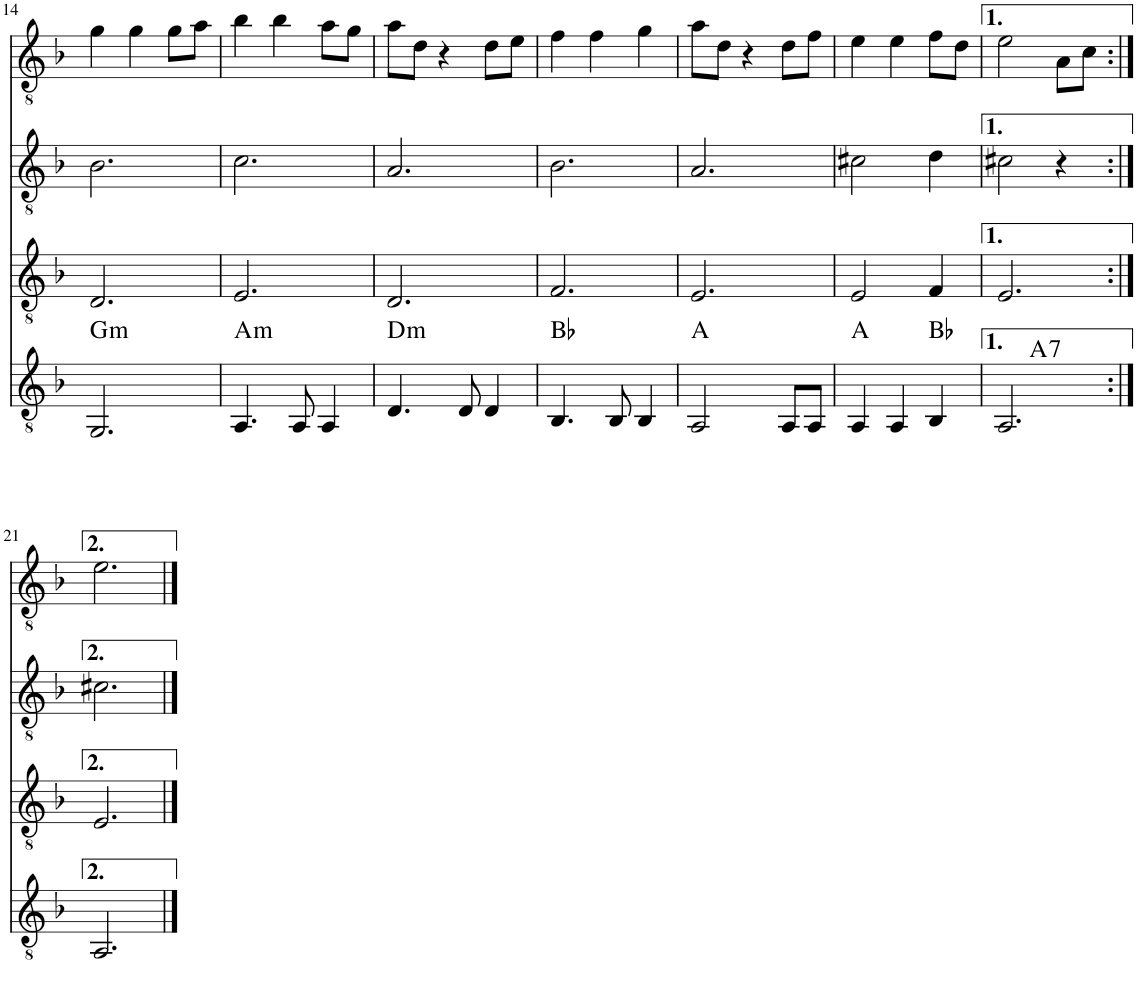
**kern	**harte	**kern	**kern	**kern
*part4	*part4	*part3	*part2	*part1
*staff4	*	*staff3	*staff2	*staff1
*I"Chitarra classica	*	*I"Chitarra classica	*I"Chitarra classica	*I"Chitarra classica
!!LO:PB:g=z
*clefGv2	*	*clefGv2	*clefGv2	*clefGv2
*k[b-]	*	*k[b-]	*k[b-]	*k[b-]
*M3/4	*	*M3/4	*M3/4	*M3/4
=14	=14	=14	=14	=14
!	!LO:H:kt=m	!	!	!
2.GG/	G:min	2.D/	2.B-\	4g\
.	.	.	.	4g\
.	.	.	.	8g\L
.	.	.	.	8a\J
=15	=15	=15	=15	=15
!	!LO:H:kt=m	!	!	!
4.AA/	A:min	2.E/	2.c\	4b-\
.	.	.	.	4b-\
8AA/	.	.	.	.
4AA/	.	.	.	8a\L
.	.	.	.	8g\J
=16	=16	=16	=16	=16
!	!LO:H:kt=m	!	!	!
4.D/	D:min	2.D/	2.A/	8a\L
.	.	.	.	8d\J
.	.	.	.	4r
8D/	.	.	.	.
4D/	.	.	.	8d\L
.	.	.	.	8e\J
=17	=17	=17	=17	=17
4.BB-/	Bb:maj	2.F/	2.B-\	4f\
.	.	.	.	4f\
8BB-/	.	.	.	.
4BB-/	.	.	.	4g\
=18	=18	=18	=18	=18
2AA/	A:maj	2.E/	2.A/	8a\L
.	.	.	.	8d\J
.	.	.	.	4r
8AA/L	.	.	.	8d\L
8AA/J	.	.	.	8f\J
=19	=19	=19	=19	=19
4AA/	A:maj	2E/	2c#X\	4e\
4AA/	.	.	.	4e\
4BB-/	Bb:maj	4F/	4d\	8f\L
.	.	.	.	8d\J
=20	=20	=20	=20	=20
!	!LO:H:kt=7	!	!	!
2.AA/	A:7	2.E/	2c#X\	2e\
.	.	.	4r	8A\L
.	.	.	.	8c\J
!!LO:LB:g=z
=21:|!	=21:|!	=21:|!	=21:|!	=21:|!
2.AA/	.	2.E/	2.c#X\	2.e\
==	==	==	==	==
*-	*-	*-	*-	*-
